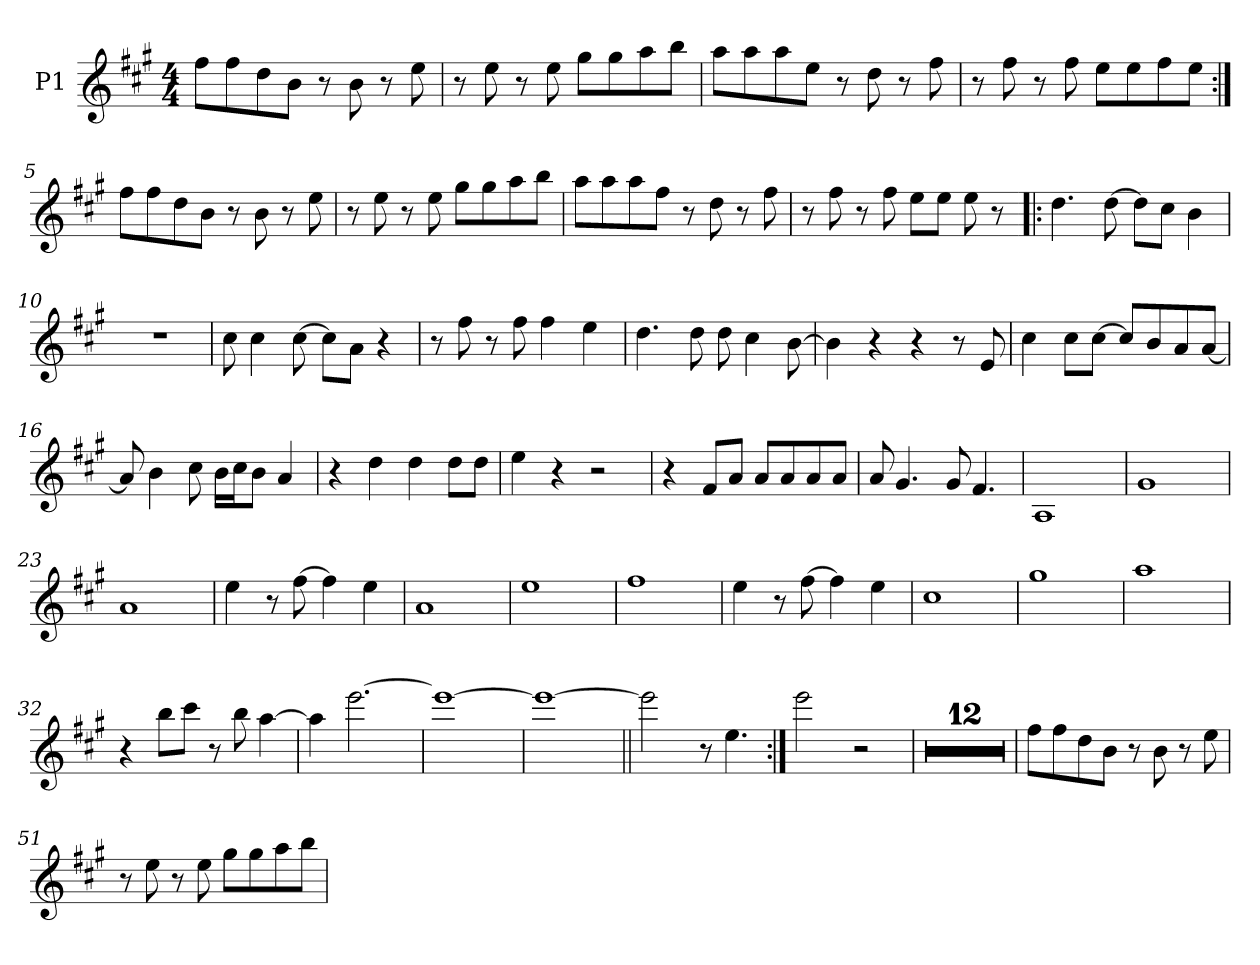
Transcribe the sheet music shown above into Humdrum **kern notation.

**kern
*part1
*staff1
*I"P1
*clefG2
*k[f#c#g#]
*A:
*M4/4
*MM169
=1
8ff#\L
8ff#\
8dd\
8b\J
8r
8b\
8r
8ee\
=2
8r
8ee\
8r
8ee\
8gg#\L
8gg#\
8aa\
8bb\J
=3
8aa\L
8aa\
8aa\
8ee\J
8r
8dd\
8r
8ff#\
=4
8r
8ff#\
8r
8ff#\
8ee\L
8ee\
8ff#\
8ee\J
!!LO:LB:g=z
=5:|!
8ff#\L
8ff#\
8dd\
8b\J
8r
8b\
8r
8ee\
=6
8r
8ee\
8r
8ee\
8gg#\L
8gg#\
8aa\
8bb\J
=7
8aa\L
8aa\
8aa\
8ff#\J
8r
8dd\
8r
8ff#\
=8
8r
8ff#\
8r
8ff#\
8ee\L
8ee\J
8ee\
8r
!!LO:LB:g=z
=9!|:
4.dd\
[>8dd\
8dd\L]
8cc#\J
4b\
=10
1r
=11
8cc#\
4cc#\
[>8cc#\
8cc#\L]
8a\J
4r
=12
8r
8ff#\
8r
8ff#\
4ff#\
4ee\
=13
4.dd\
8dd\
8dd\
4cc#\
[>8b\
=14
4b\]
4r
4r
8r
8e/
!!LO:LB:g=z
=15
4cc#\
8cc#\L
[>8cc#\J
8cc#/L]
8b/
8a/
[<8a/J
=16
8a/]
4b\
8cc#\
16b\LL
16cc#\J
8b\J
4a/
=17
4r
4dd\
4dd\
8dd\L
8dd\J
=18
4ee\
4r
2r
=19
4r
8f#/L
8a/J
8a/L
8a/
8a/
8a/J
!!LO:LB:g=z
=20
8a/
4.g#/
8g#/
4.f#/
=21
1A
=22
1g#
=23
1a
=24
4ee\
8r
[>8ff#\
4ff#\]
4ee\
=25
1a
=26
1ee
=27
1ff#
!!LO:LB:g=z
=28
4ee\
8r
[>8ff#\
4ff#\]
4ee\
=29
1cc#
=30
1gg#
=31
1aa
=32
4r
8bb\L
8ccc#\J
8r
8bb\
[>4aa\
=33
4aa\]
[>2.eee\
=34
1eee_
=35
1eee_
!!LO:LB:g=z
=36||
2eee\]
8r
4.ee\
=37:|!
2eee\
2r
=38
1r
=39
1r
=40
1r
=41
1r
=42
1r
=43
1r
=44
1r
!!LO:LB:g=z
=45
1r
=46
1r
=47
1r
=48
1r
=49
1r
=50
8ff#\L
8ff#\
8dd\
8b\J
8r
8b\
8r
8ee\
=51
8r
8ee\
8r
8ee\
8gg#\L
8gg#\
8aa\
8bb\J
=
*-
